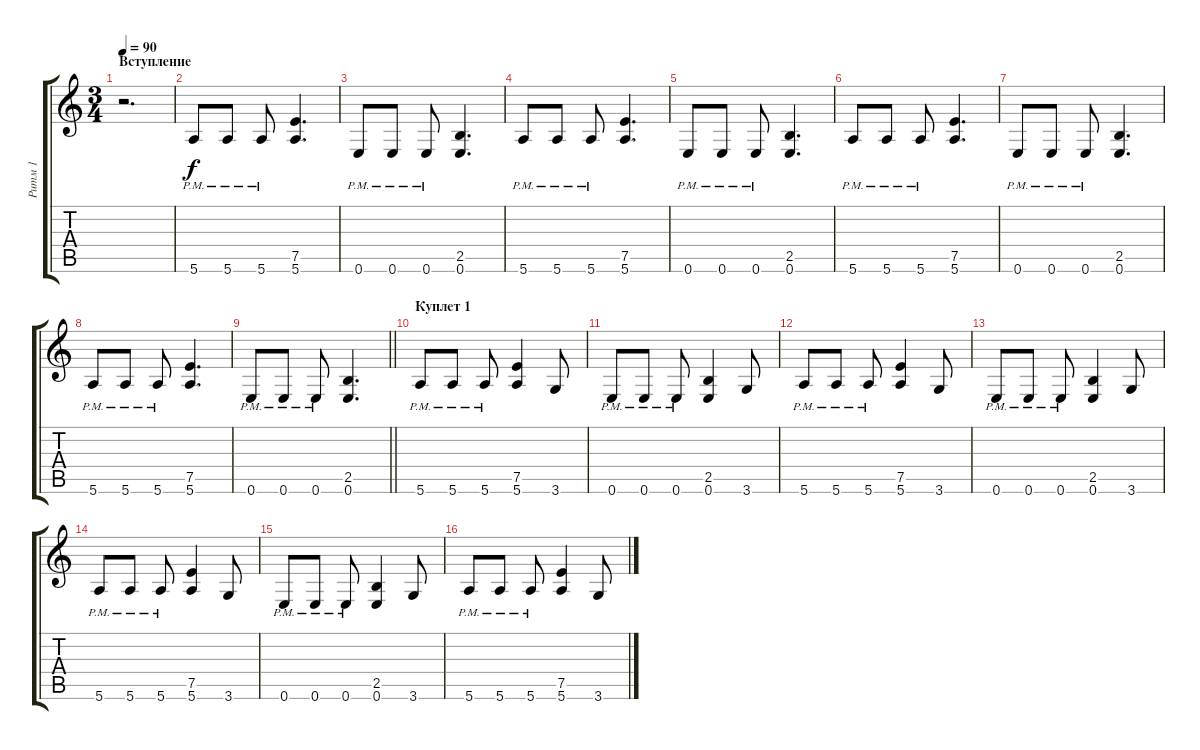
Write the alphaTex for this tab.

\track ("Ритм 1" "Ритм 1") {instrument distortionguitar}
\staff {score tabs}
\tuning (E4 B3 G3 D3 A2 E2) {hide}
\ts (3 4)
\section ("" "Вступление")
\tempo 90
\clef g2
\ks c
r.2{d dy f instrument distortionguitar} |
5.6{pm}.8 5.6{pm}.8 5.6{pm}.8 (7.5 5.6).4{d} |
0.6{pm}.8 0.6{pm}.8 0.6{pm}.8 (2.5 0.6).4{d} |
5.6{pm}.8 5.6{pm}.8 5.6{pm}.8 (7.5 5.6).4{d} |
0.6{pm}.8 0.6{pm}.8 0.6{pm}.8 (2.5 0.6).4{d} |
5.6{pm}.8 5.6{pm}.8 5.6{pm}.8 (7.5 5.6).4{d} |
0.6{pm}.8 0.6{pm}.8 0.6{pm}.8 (2.5 0.6).4{d} |
5.6{pm}.8 5.6{pm}.8 5.6{pm}.8 (7.5 5.6).4{d} |
\barLineRight lightlight
0.6{pm}.8 0.6{pm}.8 0.6{pm}.8 (2.5 0.6).4{d} |
\section ("" "Куплет 1")
5.6{pm}.8 5.6{pm}.8 5.6{pm}.8 (7.5 5.6).4 3.6.8 |
0.6{pm}.8 0.6{pm}.8 0.6{pm}.8 (2.5 0.6).4 3.6.8 |
5.6{pm}.8 5.6{pm}.8 5.6{pm}.8 (7.5 5.6).4 3.6.8 |
0.6{pm}.8 0.6{pm}.8 0.6{pm}.8 (2.5 0.6).4 3.6.8 |
5.6{pm}.8 5.6{pm}.8 5.6{pm}.8 (7.5 5.6).4 3.6.8 |
0.6{pm}.8 0.6{pm}.8 0.6{pm}.8 (2.5 0.6).4 3.6.8 |
5.6{pm}.8 5.6{pm}.8 5.6{pm}.8 (7.5 5.6).4 3.6.8
